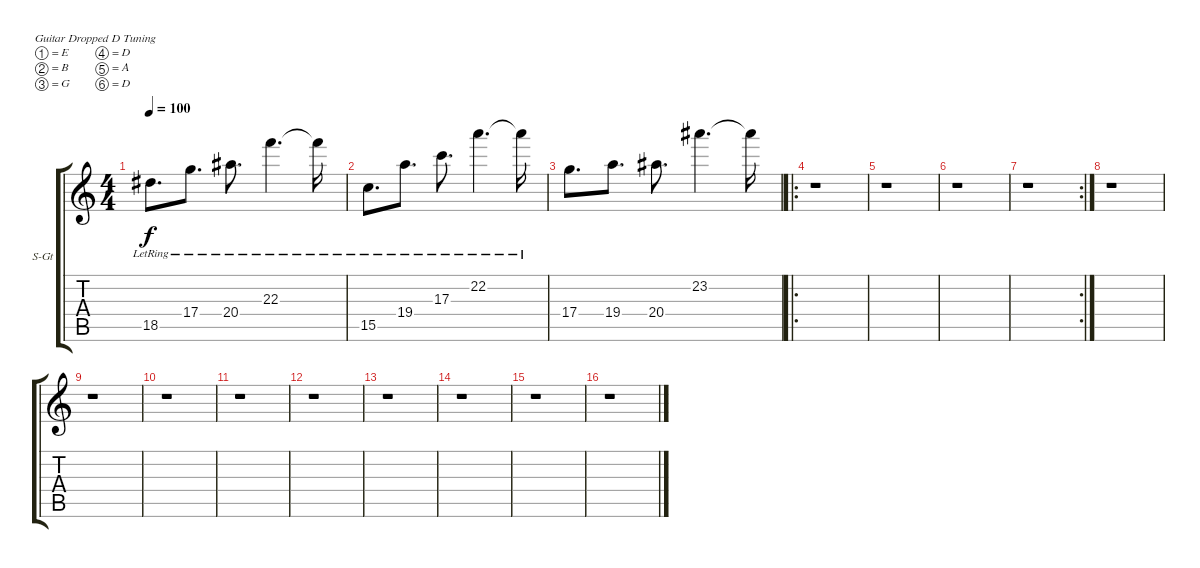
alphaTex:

\bracketExtendMode groupsimilarinstruments
\firstSystemTrackNameOrientation horizontal
\otherSystemsTrackNameOrientation horizontal
\track ("Tommy synth" "S-Gt") {instrument stringensemble1}
\staff {score tabs}
\tuning (E4 B3 G3 D3 A2 D2)
\displaytranspose 12
\ts (4 4)
\tempo 100
\clef g2
\ks c
18.5{lr}.8{d dy f} 17.4{lr}.8{d} 20.4{lr}.8{d} 22.3{lr}.4{d} 22.3{lr t}.16 |
15.5{lr}.8{d} 19.4{lr}.8{d} 17.3{lr}.8{d} 22.2{lr}.4{d} 22.2{lr t}.16 |
17.4.8{d} 19.4.8{d} 20.4.8{d} 23.2.4{d} 23.2{t}.16 |
\ro
r.1 |
r.1 |
r.1 |
\rc 2
r.1 |
r.1 |
r.1 |
r.1 |
r.1 |
r.1 |
r.1 |
r.1 |
r.1 |
r.1
